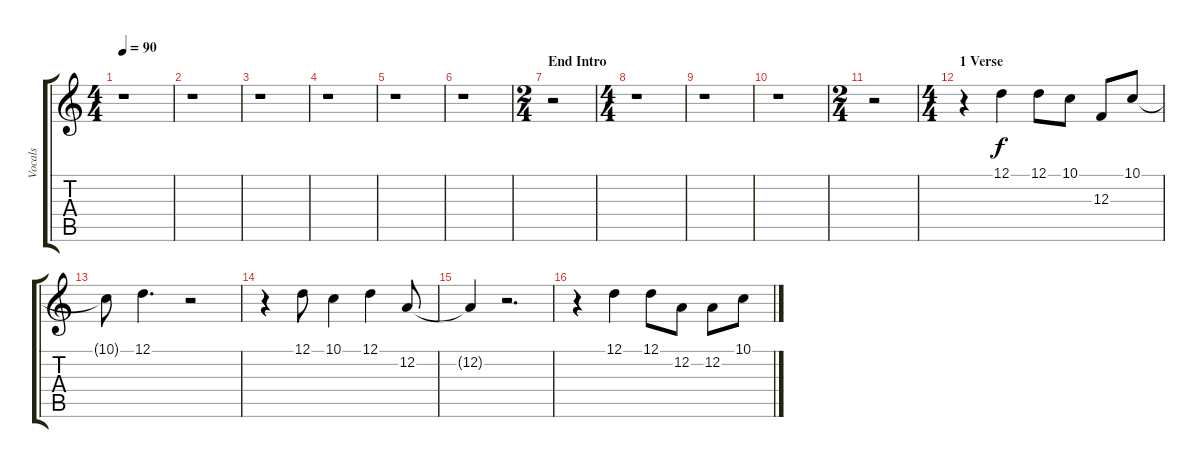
\track ("Vocals" "Vocals") {instrument baritonesax}
\staff {score tabs}
\tuning (D4 A3 F3 C3 G2 D2) {hide}
\ts (4 4)
\tempo 90
\clef g2
\ks c
r.1{dy f} |
r.1 |
r.1 |
r.1 |
r.1 |
r.1 |
\ts (2 4)
\section ("" "End Intro")
r.2 |
\ts (4 4)
r.1 |
r.1 |
r.1 |
\ts (2 4)
r.2 |
\ts (4 4)
\section ("" "1 Verse")
r.4 12.1.4 12.1.8 10.1.8 12.3.8 10.1.8 |
10.1{t}.8 12.1.4{d} r.2 |
r.4 12.1.8 10.1.4 12.1.4 12.2.8 |
12.2{t}.4 r.2{d} |
r.4 12.1.4 12.1.8 12.2.8 12.2.8 10.1.8
